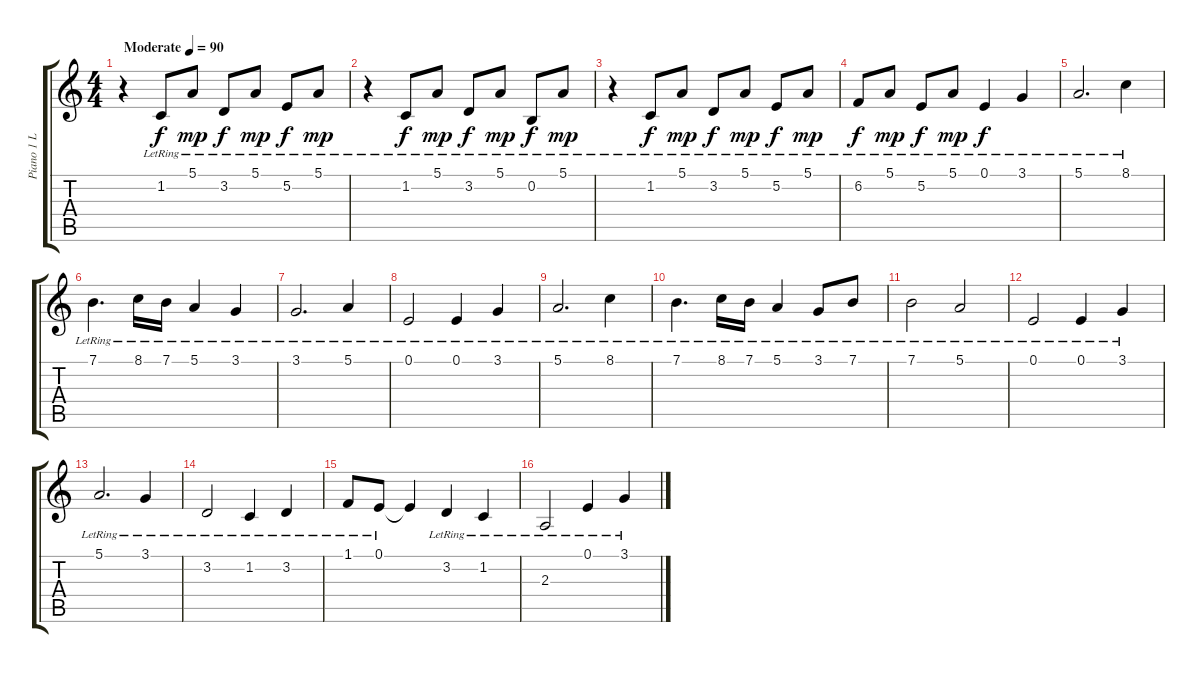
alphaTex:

\track ("Piano 1 L" "Piano 1 L") {instrument acousticgrandpiano}
\staff {score tabs}
\tuning (E4 B3 G3 D3 A2 E2) {hide}
\ts (4 4)
\tempo (90 "Moderate")
\clef g2
\ks c
r.4{dy f instrument acousticgrandpiano} 1.2{lr}.8 5.1{lr}.8{dy mp} 3.2{lr}.8{dy f} 5.1{lr}.8{dy mp} 5.2{lr}.8{dy f} 5.1{lr}.8{dy mp} |
r.4 1.2{lr}.8{dy f} 5.1{lr}.8{dy mp} 3.2{lr}.8{dy f} 5.1{lr}.8{dy mp} 0.2{lr}.8{dy f} 5.1{lr}.8{dy mp} |
r.4 1.2{lr}.8{dy f} 5.1{lr}.8{dy mp} 3.2{lr}.8{dy f} 5.1{lr}.8{dy mp} 5.2{lr}.8{dy f} 5.1{lr}.8{dy mp} |
6.2{lr}.8{dy f} 5.1{lr}.8{dy mp} 5.2{lr}.8{dy f} 5.1{lr}.8{dy mp} 0.1{lr}.4{dy f} 3.1{lr}.4 |
5.1{lr}.2{d} 8.1{lr}.4 |
7.1{lr}.4{d} 8.1{lr}.16 7.1{lr}.16 5.1{lr}.4 3.1{lr}.4 |
3.1{lr}.2{d} 5.1{lr}.4 |
0.1{lr}.2 0.1{lr}.4 3.1{lr}.4 |
5.1{lr}.2{d} 8.1{lr}.4 |
7.1{lr}.4{d} 8.1{lr}.16 7.1{lr}.16 5.1{lr}.4 3.1{lr}.8 7.1{lr}.8 |
7.1{lr}.2 5.1{lr}.2 |
0.1{lr}.2 0.1{lr}.4 3.1{lr}.4 |
5.1{lr}.2{d} 3.1{lr}.4 |
3.2{lr}.2 1.2{lr}.4 3.2{lr}.4 |
1.1{lr}.8 0.1{lr}.8 0.1{t}.4 3.2{lr}.4 1.2{lr}.4 |
2.3{lr}.2 0.1{lr}.4 3.1{lr}.4
